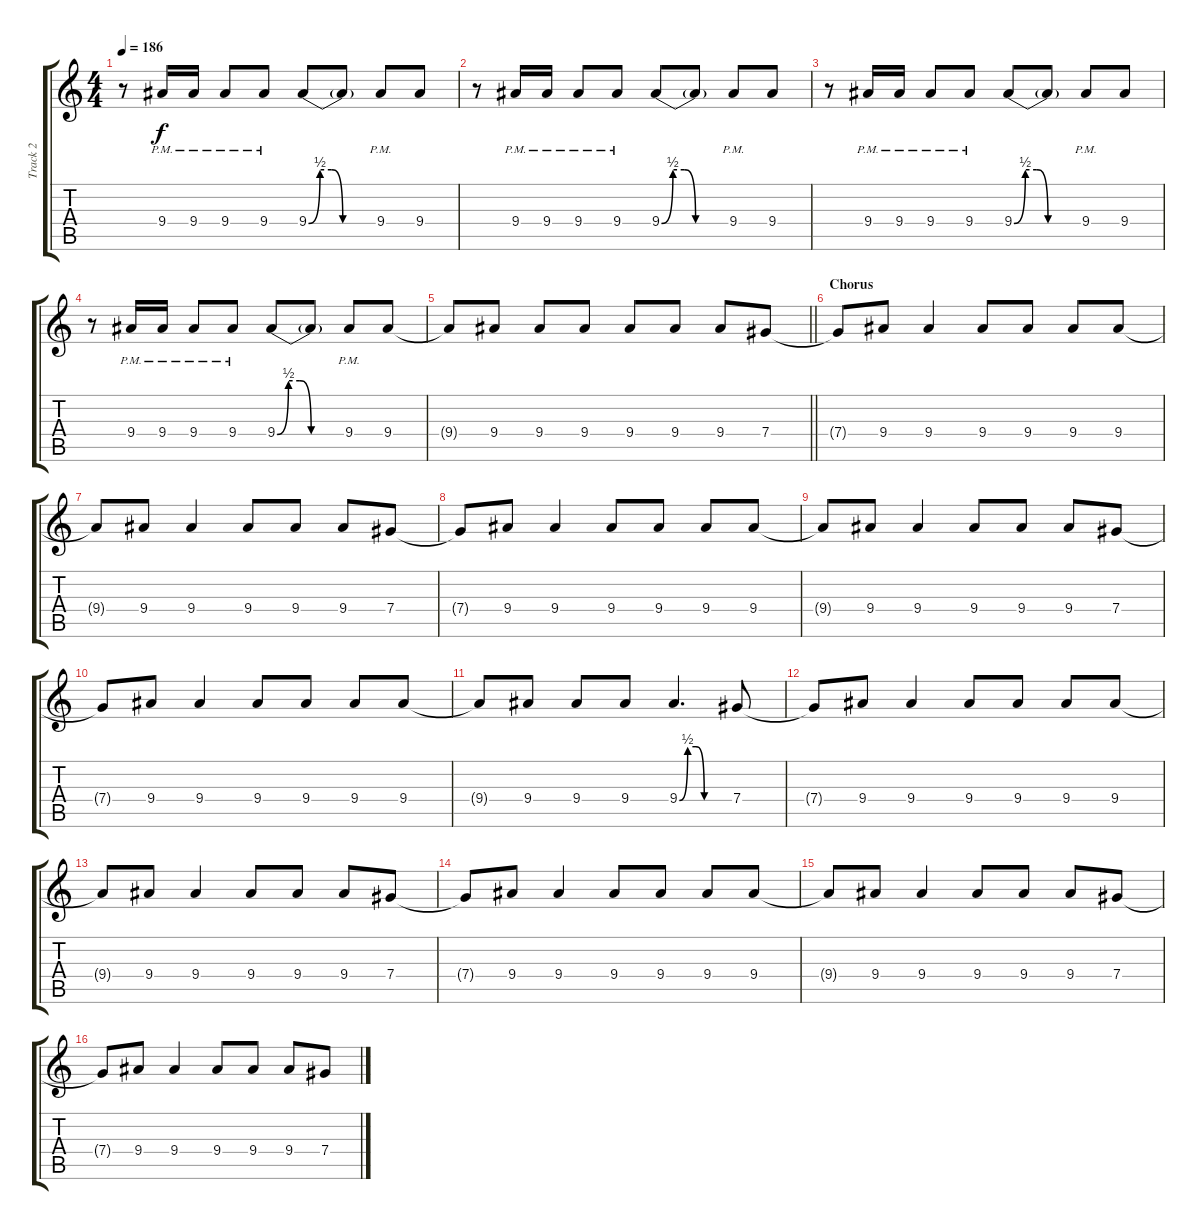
\track ("Track 2" "Track 2") {instrument overdrivenguitar}
\staff {score tabs}
\tuning (Eb4 Bb3 Gb3 Db3 Ab2 Eb2) {hide}
\ts (4 4)
\tempo 186
\clef g2
\ks c
r.8{dy f} 9.4{pm}.16 9.4{pm}.16 9.4{pm}.8 9.4{pm}.8 9.4{be (custom 0 0 10 2 20 2 30 0 60 0)}.8 9.4{t}.8 9.4{pm}.8 9.4.8 |
r.8 9.4{pm}.16 9.4{pm}.16 9.4{pm}.8 9.4{pm}.8 9.4{be (custom 0 0 10 2 20 2 30 0 60 0)}.8 9.4{t}.8 9.4{pm}.8 9.4.8 |
r.8 9.4{pm}.16 9.4{pm}.16 9.4{pm}.8 9.4{pm}.8 9.4{be (custom 0 0 10 2 20 2 30 0 60 0)}.8 9.4{t}.8 9.4{pm}.8 9.4.8 |
r.8 9.4{pm}.16 9.4{pm}.16 9.4{pm}.8 9.4{pm}.8 9.4{be (custom 0 0 10 2 20 2 30 0 60 0)}.8 9.4{t}.8 9.4{pm}.8 9.4.8 |
\barLineRight lightlight
9.4{t}.8 9.4.8 9.4.8 9.4.8 9.4.8 9.4.8 9.4.8 7.4.8 |
\section ("" "Chorus")
7.4{t}.8 9.4.8 9.4.4 9.4.8 9.4.8 9.4.8 9.4.8 |
9.4{t}.8 9.4.8 9.4.4 9.4.8 9.4.8 9.4.8 7.4.8 |
7.4{t}.8 9.4.8 9.4.4 9.4.8 9.4.8 9.4.8 9.4.8 |
9.4{t}.8 9.4.8 9.4.4 9.4.8 9.4.8 9.4.8 7.4.8 |
7.4{t}.8 9.4.8 9.4.4 9.4.8 9.4.8 9.4.8 9.4.8 |
9.4{t}.8 9.4.8 9.4.8 9.4.8 9.4{be (custom 0 0 10 2 20 2 30 0 60 0)}.4{d} 7.4.8 |
7.4{t}.8 9.4.8 9.4.4 9.4.8 9.4.8 9.4.8 9.4.8 |
9.4{t}.8 9.4.8 9.4.4 9.4.8 9.4.8 9.4.8 7.4.8 |
7.4{t}.8 9.4.8 9.4.4 9.4.8 9.4.8 9.4.8 9.4.8 |
9.4{t}.8 9.4.8 9.4.4 9.4.8 9.4.8 9.4.8 7.4.8 |
7.4{t}.8 9.4.8 9.4.4 9.4.8 9.4.8 9.4.8 7.4.8
